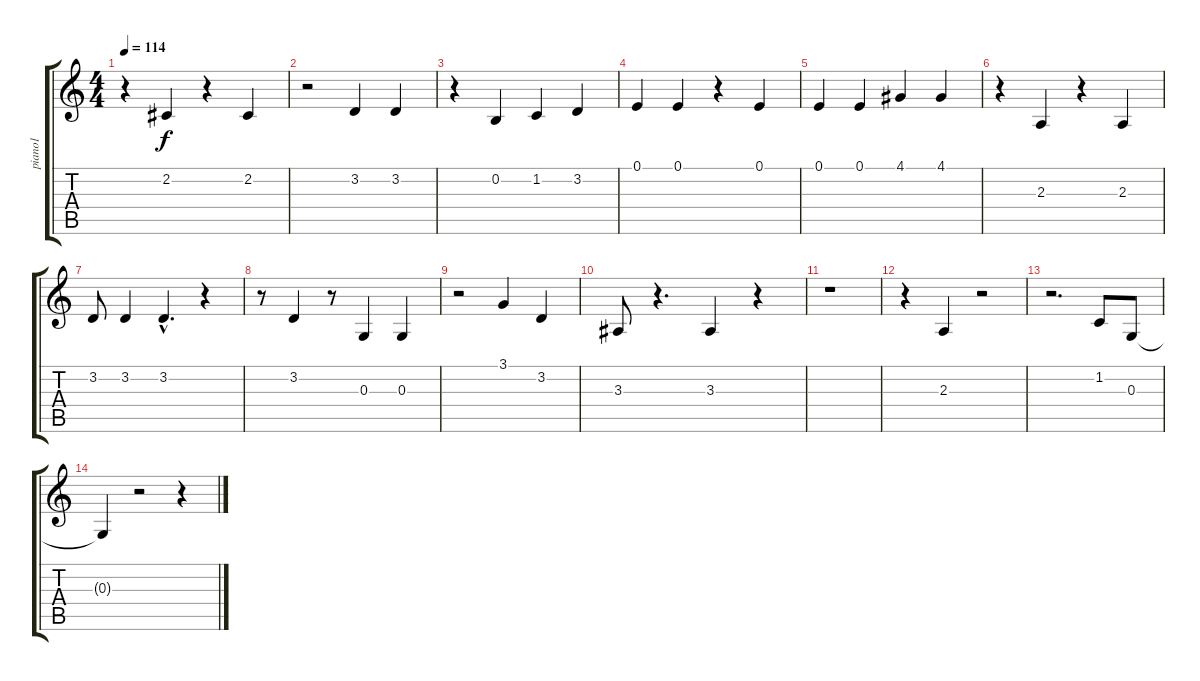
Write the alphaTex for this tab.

\track ("piano1              " "piano1    ") {instrument acousticgrandpiano}
\staff {score tabs}
\tuning (E4 B3 G3 D3 A2 E2) {hide}
\ts (4 4)
\tempo 114
\clef g2
\ks c
r.4{dy f} 2.2.4 r.4 2.2.4 |
r.2 3.2.4 3.2.4 |
r.4 0.2.4 1.2.4 3.2.4 |
0.1.4 0.1.4 r.4 0.1.4 |
0.1.4 0.1.4 4.1.4 4.1.4 |
r.4 2.3.4 r.4 2.3.4 |
3.2.8 3.2.4 3.2{hac}.4{d} r.4 |
r.8 3.2.4 r.8 0.3.4 0.3.4 |
r.2 3.1.4 3.2.4 |
3.3.8 r.4{d} 3.3.4 r.4 |
r.1 |
r.4 2.3.4 r.2 |
r.2{d} 1.2.8 0.3.8 |
0.3{t}.4 r.2 r.4
